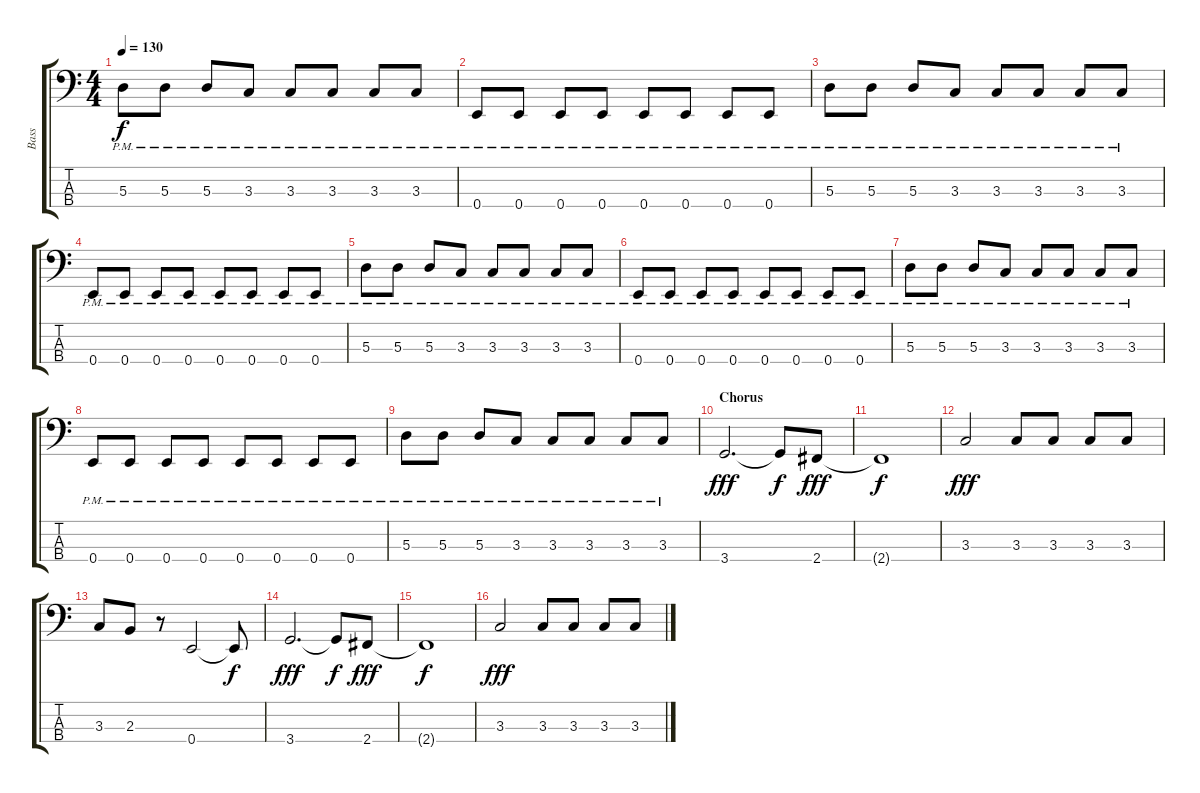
\track ("Bass" "Bass") {instrument electricbasspick}
\staff {score tabs}
\tuning (G2 D2 A1 E1) {hide}
\ts (4 4)
\tempo 130
\clef f4
\ks c
5.3{pm}.8{dy f} 5.3{pm}.8 5.3{pm}.8 3.3{pm}.8 3.3{pm}.8 3.3{pm}.8 3.3{pm}.8 3.3{pm}.8 |
0.4{pm}.8 0.4{pm}.8 0.4{pm}.8 0.4{pm}.8 0.4{pm}.8 0.4{pm}.8 0.4{pm}.8 0.4{pm}.8 |
5.3{pm}.8 5.3{pm}.8 5.3{pm}.8 3.3{pm}.8 3.3{pm}.8 3.3{pm}.8 3.3{pm}.8 3.3{pm}.8 |
0.4{pm}.8 0.4{pm}.8 0.4{pm}.8 0.4{pm}.8 0.4{pm}.8 0.4{pm}.8 0.4{pm}.8 0.4{pm}.8 |
5.3{pm}.8 5.3{pm}.8 5.3{pm}.8 3.3{pm}.8 3.3{pm}.8 3.3{pm}.8 3.3{pm}.8 3.3{pm}.8 |
0.4{pm}.8 0.4{pm}.8 0.4{pm}.8 0.4{pm}.8 0.4{pm}.8 0.4{pm}.8 0.4{pm}.8 0.4{pm}.8 |
5.3{pm}.8 5.3{pm}.8 5.3{pm}.8 3.3{pm}.8 3.3{pm}.8 3.3{pm}.8 3.3{pm}.8 3.3{pm}.8 |
0.4{pm}.8 0.4{pm}.8 0.4{pm}.8 0.4{pm}.8 0.4{pm}.8 0.4{pm}.8 0.4{pm}.8 0.4{pm}.8 |
5.3{pm}.8 5.3{pm}.8 5.3{pm}.8 3.3{pm}.8 3.3{pm}.8 3.3{pm}.8 3.3{pm}.8 3.3{pm}.8 |
\section ("" "Chorus")
3.4.2{d dy fff} 3.4{t}.8{dy f} 2.4.8{dy fff} |
2.4{t}.1{dy f} |
3.3.2{dy fff} 3.3.8 3.3.8 3.3.8 3.3.8 |
3.3.8 2.3.8 r.8 0.4.2 0.4{t}.8{dy f} |
3.4.2{d dy fff} 3.4{t}.8{dy f} 2.4.8{dy fff} |
2.4{t}.1{dy f} |
3.3.2{dy fff} 3.3.8 3.3.8 3.3.8 3.3.8
